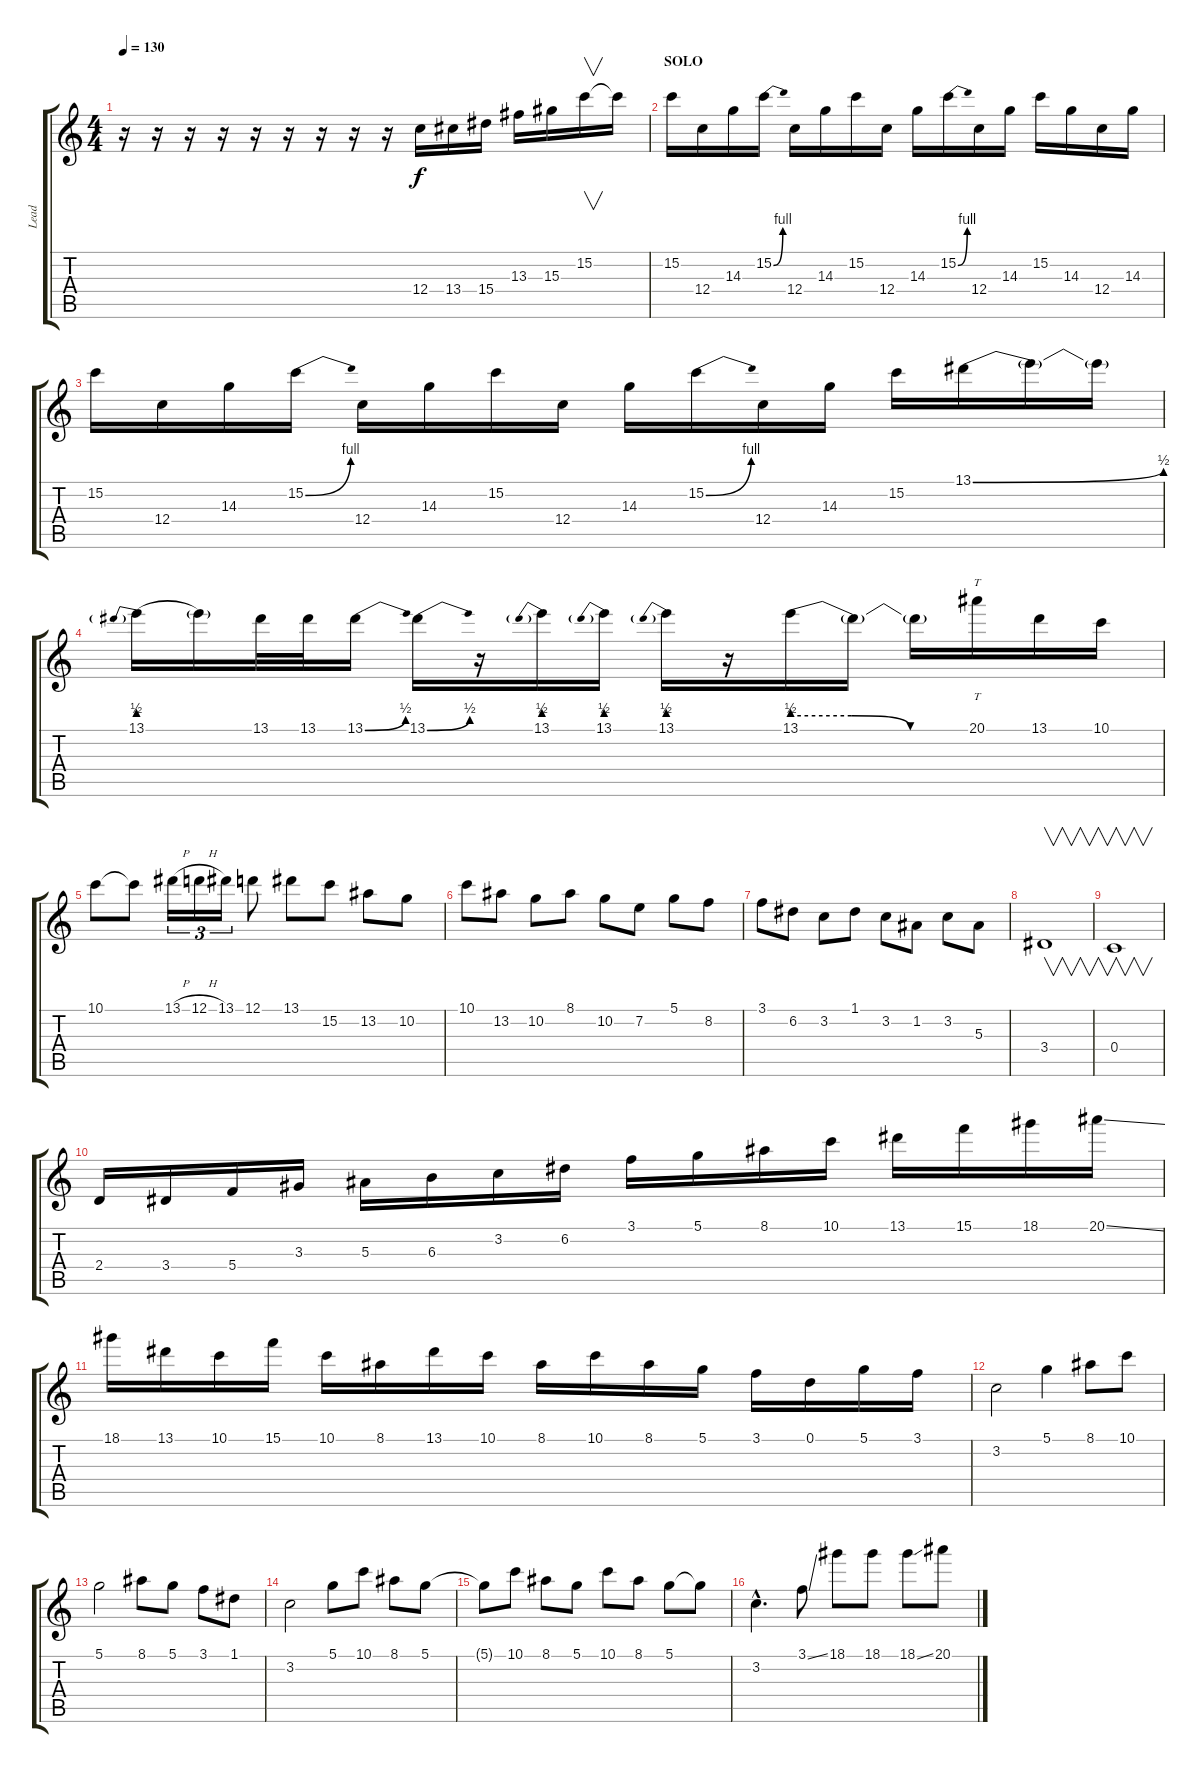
\track ("Lead" "Lead") {instrument overdrivenguitar}
\staff {score tabs}
\tuning (D4 A3 F3 C3 G2 C2) {hide}
\ts (4 4)
\tempo 130
\clef g2
\ks c
r.16{dy mp} r.16 r.16 r.16 r.16 r.16 r.16 r.16 r.16 12.4.16{dy f} 13.4.16 15.4.16 13.3.16 15.3.16 15.2.16{v} 15.2{t}.16 |
\section ("" "SOLO")
15.2.16 12.4.16 14.3.16 15.2{be (bend 0 0 60 4)}.16 12.4.16 14.3.16 15.2.16 12.4.16 14.3.16 15.2{be (bend 0 0 60 4)}.16 12.4.16 14.3.16 15.2.16 14.3.16 12.4.16 14.3.16 |
15.2.16 12.4.16 14.3.16 15.2{be (bend 0 0 60 4)}.16 12.4.16 14.3.16 15.2.16 12.4.16 14.3.16 15.2{be (bend 0 0 60 4)}.16 12.4.16 14.3.16 15.2.16 13.1{be (bend 0 0 60 2)}.16 13.1{t}.16 13.1{t}.16 |
13.1{be (prebend 0 2 60 2)}.16 13.1{t}.16 13.1.32 13.1.32 13.1{be (bend 0 0 60 2)}.16 13.1{be (bend 0 0 60 2)}.16 r.16 13.1{be (prebend 0 2 60 2)}.16 13.1{be (prebend 0 2 60 2)}.16 13.1{be (prebend 0 2 60 2)}.16 r.16 13.1{be (custom 0 2 20 2 40 0 60 0)}.16 13.1{t}.16 13.1{t}.16 20.1.16{tt} 13.1.16 10.1.16 |
10.1.8 10.1{t}.8 13.1{h}.16{tu (3 2)} 12.1{h}.16{tu (3 2)} 13.1.16{tu (3 2)} 12.1.8 13.1.8 15.2.8 13.2.8 10.2.8 |
10.1.8 13.2.8 10.2.8 8.1.8 10.2.8 7.2.8 5.1.8 8.2.8 |
3.1.8 6.2.8 3.2.8 1.1.8 3.2.8 1.2.8 3.2.8 5.3.8 |
3.4.1{v} |
0.4.1{v} |
2.4.16 3.4.16 5.4.16 3.3.16 5.3.16 6.3.16 3.2.16 6.2.16 3.1.16 5.1.16 8.1.16 10.1.16 13.1.16 15.1.16 18.1.16 20.1{ss}.16 |
18.1.16 13.1.16 10.1.16 15.1.16 10.1.16 8.1.16 13.1.16 10.1.16 8.1.16 10.1.16 8.1.16 5.1.16 3.1.16 0.1.16 5.1.16 3.1.16 |
3.2.2 5.1.4 8.1.8 10.1.8 |
5.1.2 8.1.8 5.1.8 3.1.8 1.1.8 |
3.2.2 5.1.8 10.1.8 8.1.8 5.1.8 |
5.1{t}.8 10.1.8 8.1.8 5.1.8 10.1.8 8.1.8 5.1.8 5.1{t}.8 |
3.2{hac}.4{d} 3.1{ss}.8 18.1.8 18.1.8 18.1{ss}.8 20.1.8
